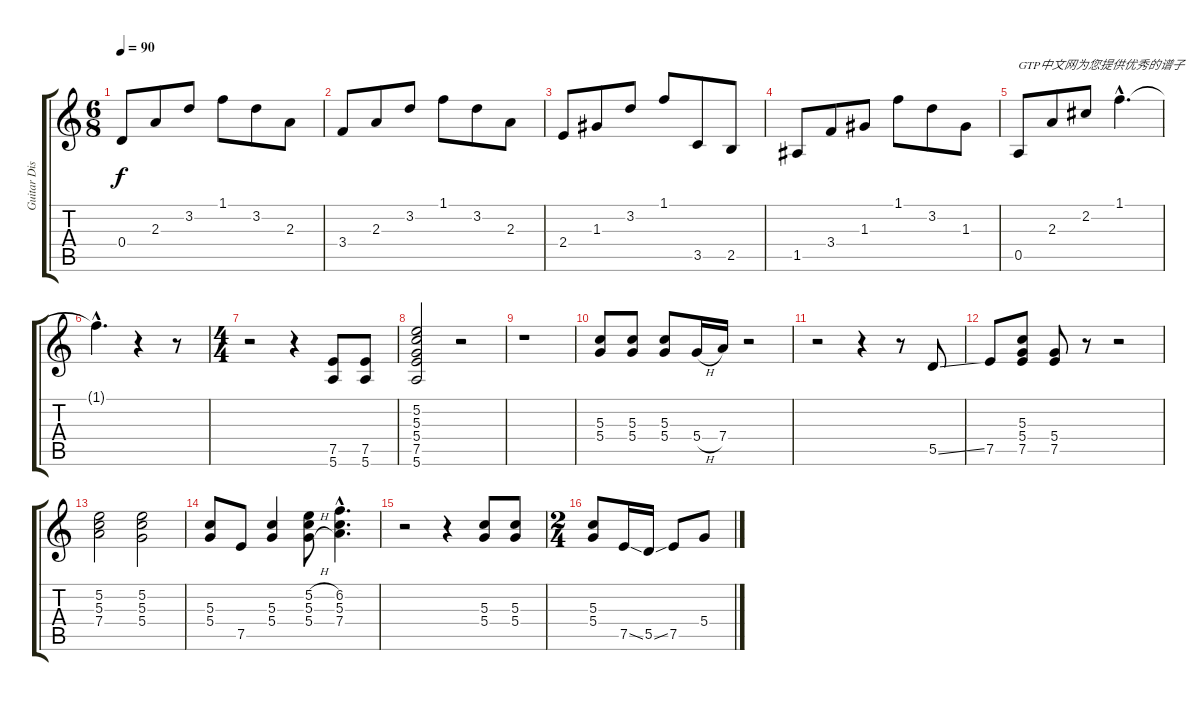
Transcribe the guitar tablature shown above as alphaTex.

\track ("Guitar Dist" "Guitar Dis") {instrument distortionguitar}
\staff {score tabs}
\tuning (E4 B3 G3 D3 A2 E2) {hide}
\ts (6 8)
\tempo 90
\clef g2
\ks c
0.4.8{dy f instrument distortionguitar} 2.3.8 3.2.8 1.1.8 3.2.8 2.3.8 |
3.4.8 2.3.8 3.2.8 1.1.8 3.2.8 2.3.8 |
2.4.8 1.3.8 3.2.8 1.1.8 3.5.8 2.5.8 |
1.5.8 3.4.8 1.3.8 1.1.8 3.2.8 1.3.8 |
0.5.8{txt "GTP中文网为您提供优秀的谱子"} 2.3.8 2.2.8 1.1{hac}.4{d} |
1.1{hac t}.4{d} r.4 r.8 |
\ts (4 4)
r.2 r.4 (7.5 5.6).8 (7.5 5.6).8 |
(5.2 5.3 5.4 7.5 5.6).2 r.2 |
r.1 |
(5.3 5.4).8 (5.3 5.4).8 (5.3 5.4).8 5.4{h}.16 7.4.16 r.2 |
r.2 r.4 r.8 5.5{ss}.8 |
7.5.8 (5.3 5.4 7.5).8 (5.4 7.5).8 r.8 r.2 |
(5.2 5.3 7.4).2 (5.2 5.3 5.4).2 |
(5.3 5.4).8 7.5.8 (5.3 5.4).4 (5.2{h} 5.3 5.4{h}).8 (6.2{hac} 5.3{hac} 7.4{hac}).4{d} |
r.2 r.4 (5.3 5.4).8 (5.3 5.4).8 |
\ts (2 4)
(5.3 5.4).8 7.5{ss}.16 5.5{ss}.16 7.5.8 5.4.8
